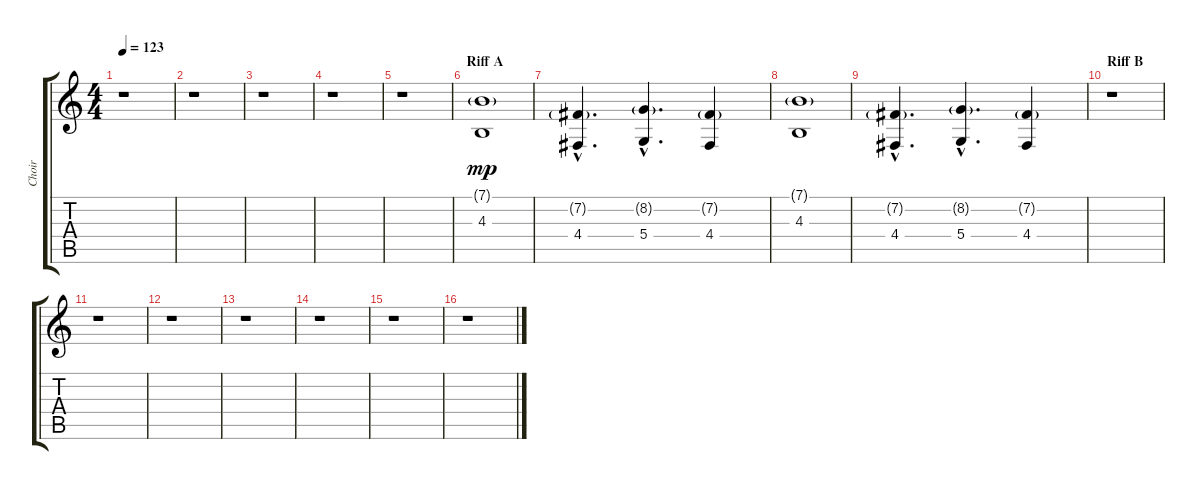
\track ("Choir" "Choir") {instrument choiraahs}
\staff {score tabs}
\tuning (E4 B3 G3 D3 A2 E2) {hide}
\ts (4 4)
\tempo 123
\clef g2
\ks c
r.1{dy mp} |
r.1 |
r.1 |
r.1 |
r.1 |
\section ("" "Riff A")
(7.1{g} 4.3).1 |
(7.2{g hac} 4.4{hac}).4{d} (8.2{g hac} 5.4{hac}).4{d} (7.2{g} 4.4).4 |
(7.1{g} 4.3).1 |
(7.2{g hac} 4.4{hac}).4{d} (8.2{g hac} 5.4{hac}).4{d} (7.2{g} 4.4).4 |
\section ("" "Riff B")
r.1 |
r.1 |
r.1 |
r.1 |
r.1 |
r.1 |
r.1
